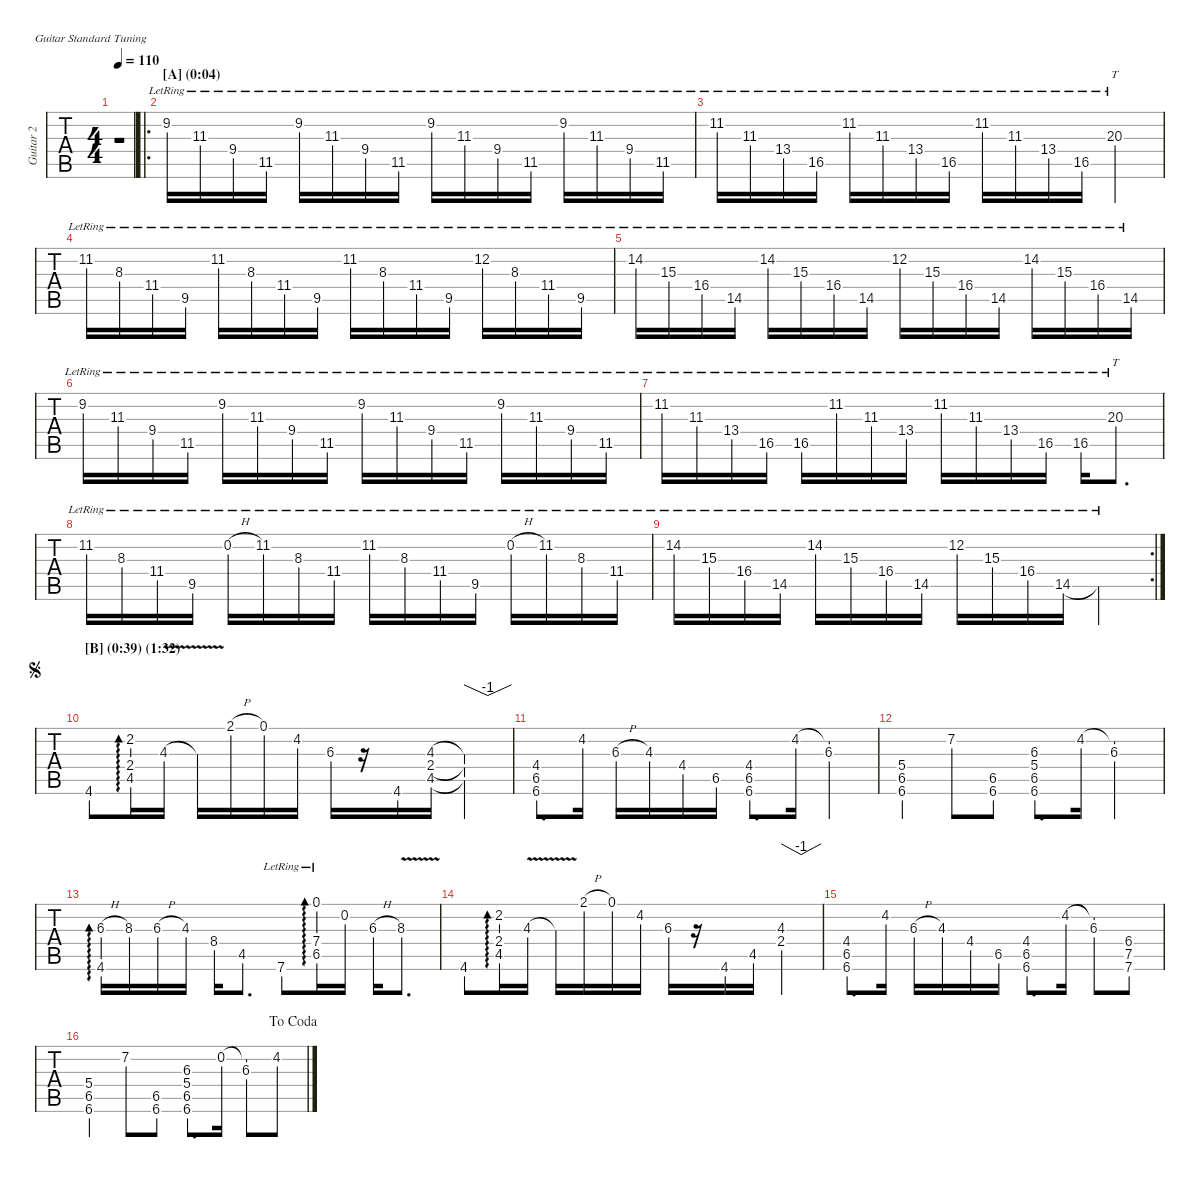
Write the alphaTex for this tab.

\defaultSystemsLayout 4
\hideDynamics
\bracketExtendMode nobrackets
\multiTrackTrackNamePolicy allsystems
\firstSystemTrackNameMode fullname
\otherSystemsTrackNameMode fullname
\otherSystemsTrackNameOrientation horizontal
\track ("Guitar 2" "Guitar 2") {instrument distortionguitar}
\staff {tabs}
\tuning (E4 B3 G3 D3 A2 E2)
\ts (4 4)
\ac
\scale
0.979552
\tempo 110
\accidentals auto
\clef g2
\ottava regular
\simile none
\ks c
r.1{dy mf instrument overdrivenguitar} |
\ro
\section ("A" "(0:04)")
\scale
1.02239 9.2{lr acc #}.16{instrument distortionguitar} 11.3{lr acc #}.16 9.4{lr}.16 11.5{lr acc #}.16 9.2{lr acc #}.16 11.3{lr acc #}.16 9.4{lr}.16 11.5{lr acc #}.16 9.2{lr acc #}.16 11.3{lr acc #}.16 9.4{lr}.16 11.5{lr acc #}.16 9.2{lr acc #}.16 11.3{lr acc #}.16 9.4{lr}.16 11.5{lr acc #}.16 |
\scale
0.996939 11.2{lr acc #}.16 11.3{lr acc #}.16 13.4{lr acc #}.16 16.5{lr acc #}.16 11.2{lr acc #}.16 11.3{lr acc #}.16 13.4{lr acc #}.16 16.5{lr acc #}.16 11.2{lr acc #}.16 11.3{lr acc #}.16 13.4{lr acc #}.16 16.5{lr acc #}.16 20.3{lr acc #}.4{tt} |
\scale
0.996472 11.2{lr acc #}.16 8.3{lr acc #}.16 11.4{lr acc #}.16 9.5{lr acc #}.16 11.2{lr acc #}.16 8.3{lr acc #}.16 11.4{lr acc #}.16 9.5{lr acc #}.16 11.2{lr acc #}.16 8.3{lr acc #}.16 11.4{lr acc #}.16 9.5{lr acc #}.16 12.2{lr}.16 8.3{lr acc #}.16 11.4{lr acc #}.16 9.5{lr acc #}.16 |
\scale
1.00541 14.2{lr acc #}.16 15.3{lr acc #}.16 16.4{lr acc #}.16 14.5{lr}.16 14.2{lr acc #}.16 15.3{lr acc #}.16 16.4{lr acc #}.16 14.5{lr}.16 12.2{lr}.16 15.3{lr acc #}.16 16.4{lr acc #}.16 14.5{lr}.16 14.2{lr acc #}.16 15.3{lr acc #}.16 16.4{lr acc #}.16 14.5{lr}.16 |
\scale
0.99812 9.2{lr acc #}.16 11.3{lr acc #}.16 9.4{lr}.16 11.5{lr acc #}.16 9.2{lr acc #}.16 11.3{lr acc #}.16 9.4{lr}.16 11.5{lr acc #}.16 9.2{lr acc #}.16 11.3{lr acc #}.16 9.4{lr}.16 11.5{lr acc #}.16 9.2{lr acc #}.16 11.3{lr acc #}.16 9.4{lr}.16 11.5{lr acc #}.16 |
\scale
1.00215 11.2{lr acc #}.16 11.3{lr acc #}.16 13.4{lr acc #}.16 16.5{lr acc #}.16 16.5{lr acc #}.16 11.2{lr acc #}.16 11.3{lr acc #}.16 13.4{lr acc #}.16 11.2{lr acc #}.16 11.3{lr acc #}.16 13.4{lr acc #}.16 16.5{lr acc #}.16 16.5{lr acc #}.16 20.3{lr acc #}.8{tt d} |
\scale
1.00303 11.2{lr acc #}.16 8.3{lr acc #}.16 11.4{lr acc #}.16 9.5{lr acc #}.16 0.2{h lr}.16 11.2{lr acc #}.16 8.3{lr acc #}.16 11.4{lr acc #}.16 11.2{lr acc #}.16 8.3{lr acc #}.16 11.4{lr acc #}.16 9.5{lr acc #}.16 0.2{h lr}.16 11.2{lr acc #}.16 8.3{lr acc #}.16 11.4{lr acc #}.16 |
\rc 2
\scale
0.994817 14.2{lr acc #}.16 15.3{lr acc #}.16 16.4{lr acc #}.16 14.5{lr}.16 14.2{lr acc #}.16 15.3{lr acc #}.16 16.4{lr acc #}.16 14.5{lr}.16 12.2{lr}.16 15.3{lr acc #}.16 16.4{lr acc #}.16 14.5{lr}.16 14.5{lr t}.4 |
\section ("B" "(0:39) (1:32)")
\scale
1.00864
\jump segno
4.6{acc #}.8 (2.2{acc #} 4.5{acc #} 2.4).16{ad 0} 4.3{v}.16 4.3{v t}.16 2.1{h acc #}.16 0.1.16 4.2{acc #}.16 6.3{acc #}.16 r.16 4.6{acc #}.16 (4.5{acc #} 4.3 2.4).16 (4.5{t acc #} 4.3{t} 2.4{t}).4{tbe (dip default 23.4 0 28.2 -4 33 0)} |
\scale
1.00352 (6.6{acc #} 4.4{acc #} 6.5{acc #}).8{d} 4.2{acc #}.16 6.3{h acc #}.16 4.3.16 4.4{acc #}.16 6.5{acc #}.16 (6.5{acc #} 6.6{acc #} 4.4{acc #}).8{d} 4.2{acc #}.16 (6.3{acc #} 4.2{t acc #}).4 |
\scale
0.987842 (5.4 6.5{acc #} 6.6{acc #}).4 7.2{acc #}.8 (6.6{acc #} 6.5{acc #}).8 (6.3{acc #} 6.6{acc #} 5.4 6.5{acc #}).8{d} 4.2{acc #}.16 (6.3{acc #} 4.2{t acc #}).4 |
\scale
1.00237 (4.6{acc #} 6.3{h acc #}).16{ad 0} 8.3{acc #}.16 6.3{h acc #}.16 4.3.16 8.4{acc #}.16 4.5{acc #}.8{d} 7.6{lr}.8 (0.1{lr} 6.5{lr acc #} 7.4{lr}).16{ad 0} 0.2.16 6.3{h acc #}.16 8.3{v acc #}.8{d} |
\scale
1.00352 4.6{acc #}.8 (2.2{acc #} 4.5{acc #} 2.4).16{ad 0} 4.3{v}.16 4.3{v t}.16 2.1{h acc #}.16 0.1.16 4.2{acc #}.16 6.3{acc #}.16 r.16 4.6{acc #}.16 4.5{acc #}.16 (4.3 2.4).4{tbe (dip default 23.4 0 28.2 -4 33 0)} |
\scale
0.994111 (6.6{acc #} 4.4{acc #} 6.5{acc #}).8{d} 4.2{acc #}.16 6.3{h acc #}.16 4.3.16 4.4{acc #}.16 6.5{acc #}.16 (6.5{acc #} 6.6{acc #} 4.4{acc #}).8{d} 4.2{acc #}.16 (6.3{acc #} 4.2{t acc #}).8 (6.4{acc #} 7.5 7.6).8 |
\scale
0.999089
\jump dacoda
(5.4 6.5{acc #} 6.6{acc #}).4 7.2{acc #}.8 (6.6{acc #} 6.5{acc #}).8 (6.3{acc #} 6.6{acc #} 5.4 6.5{acc #}).8{d} 0.2.16 (6.3{acc #} 0.2{t}).8 4.2{acc #}.8
